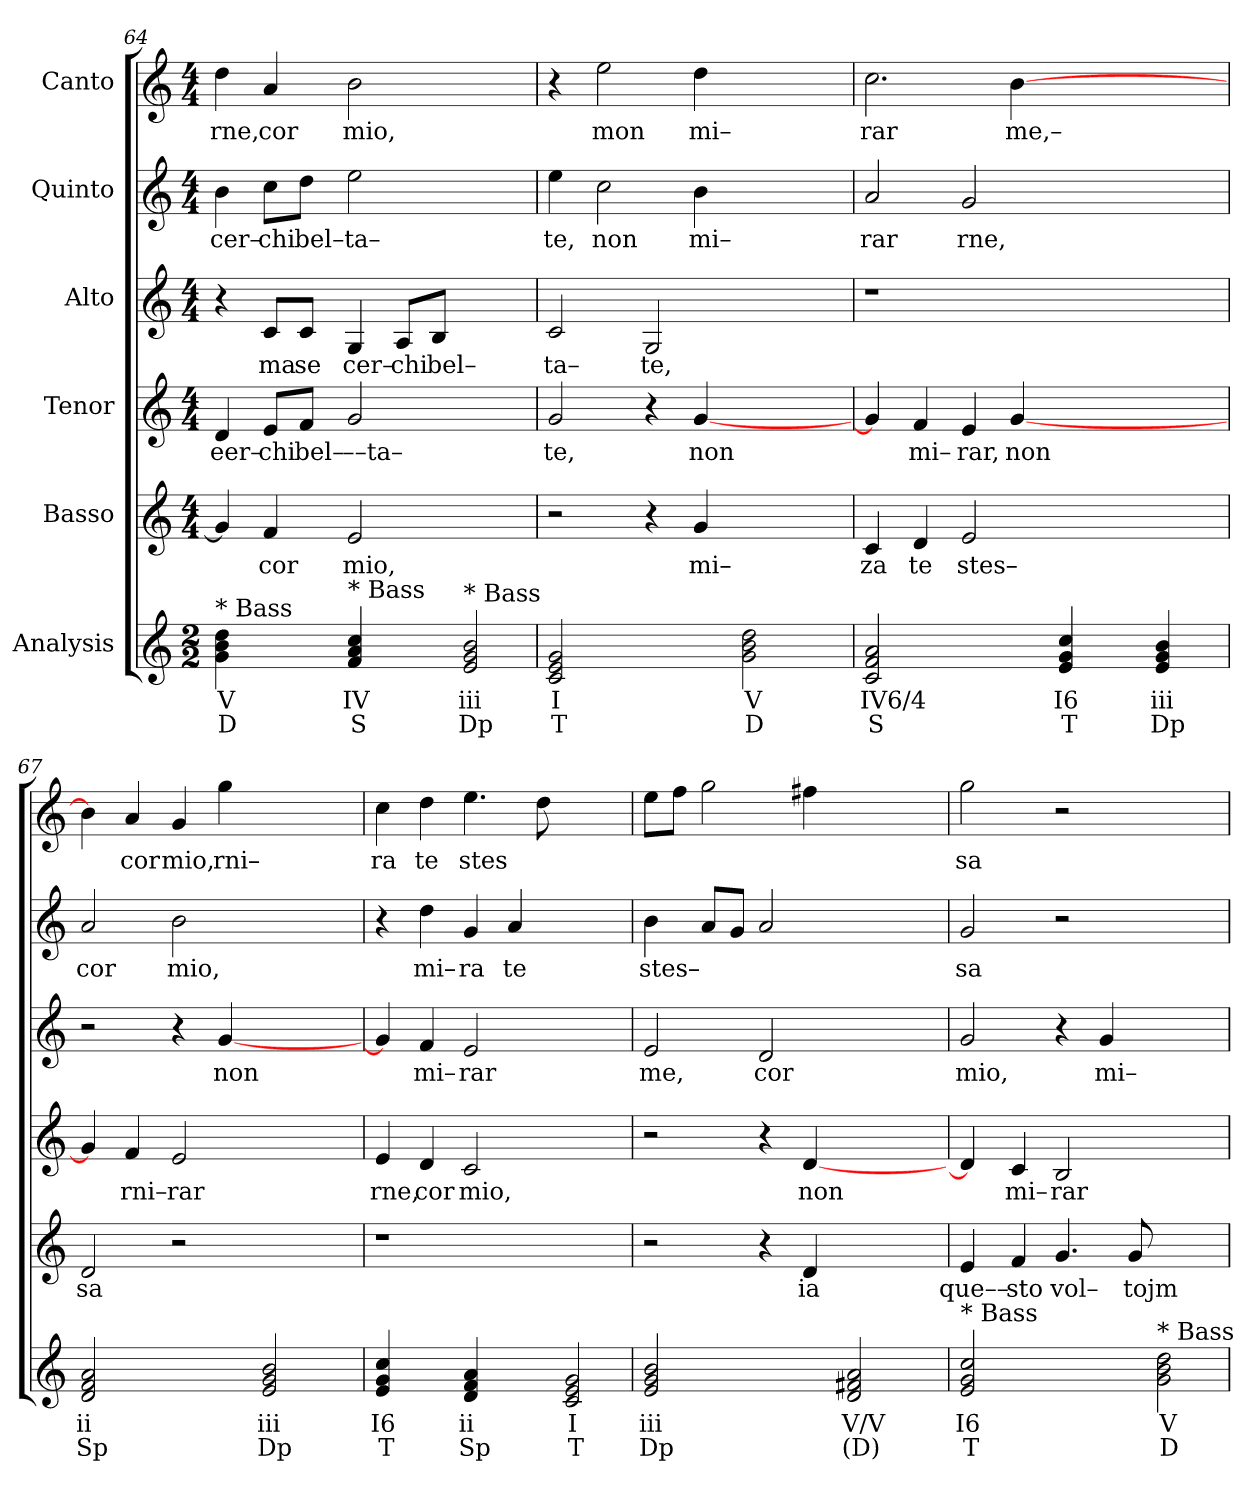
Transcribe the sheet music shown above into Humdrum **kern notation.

**kern	**text	**text	**kern	**text	**kern	**text	**kern	**text	**kern	**text	**kern	**text
*part6	*part6	*part6	*part5	*part5	*part4	*part4	*part3	*part3	*part2	*part2	*part1	*part1
*staff6	*staff6	*staff6	*staff5	*staff5	*staff4	*staff4	*staff3	*staff3	*staff2	*staff2	*staff1	*staff1
*I"Analysis	*	*	*I"Basso	*	*I"Tenor	*	*I"Alto	*	*I"Quinto	*	*I"Canto	*
*	*	*	*clefG2	*	*clefG2	*	*clefG2	*	*clefG2	*	*clefG2	*
*k[]	*	*	*k[]	*	*k[]	*	*k[]	*	*k[]	*	*k[]	*
*M2/2	*	*	*M4/4	*	*M4/4	*	*M4/4	*	*M4/4	*	*M4/4	*
=64	=64	=64	=64	=64	=64	=64	=64	=64	=64	=64	=64	=64
!	!	!	!	!	!	!LO:LY:b	!	!	!	!	!	!
!	!	!	!	!	!	!	!	!	!	!LO:LY:b	!	!
!LO:TX:a:t=* Bass	!	!	!	!	!	!	!	!	!	!	!	!
!	!	!	!	!	!	!	!	!	!	!	!	!LO:LY:b
4g 4b 4dd	V	D	4g/]	.	4d/	eer–	4r	.	4b\	cer–	4dd\	rne,
!	!	!	!	!LO:LY:b	!	!	!	!	!	!	!	!
!	!	!	!	!	!	!LO:LY:b	!	!	!	!	!	!
!	!	!	!	!	!	!	!	!LO:LY:b	!	!	!	!
!	!	!	!	!	!	!	!	!	!	!LO:LY:b	!	!
!	!	!	!	!	!	!	!	!	!	!	!	!LO:LY:b
4ryy	.	.	4f/	cor	8e/L	chi	8c/L	ma	8cc\L	chi	4a/	cor
!	!	!	!	!	!	!LO:LY:b	!	!	!	!	!	!
!	!	!	!	!	!	!	!	!LO:LY:b	!	!	!	!
!	!	!	!	!	!	!	!	!	!	!LO:LY:b	!	!
.	.	.	.	.	8f/J	bel–	8c/J	se	8dd\J	bel–ta–	.	.
!	!	!	!	!LO:LY:b	!	!	!	!	!	!	!	!
!	!	!	!	!	!	!LO:LY:b	!	!	!	!	!	!
!	!	!	!	!	!	!	!	!LO:LY:b	!	!	!	!
!LO:TX:a:t=* Bass	!	!	!	!	!	!	!	!	!	!	!	!
!	!	!	!	!	!	!	!	!	!	!	!	!LO:LY:b
4f 4a 4cc	IV	S	2e/	mio,	2g/	––ta–	4G/	cer–	2ee\	.	2b\	mio,
!	!	!	!	!	!	!	!	!LO:LY:b	!	!	!	!
4ryy	.	.	.	.	.	.	8A/L	chi	.	.	.	.
!	!	!	!	!	!	!	!	!LO:LY:b	!	!	!	!
.	.	.	.	.	.	.	8B/J	bel–	.	.	.	.
!LO:TX:a:t=* Bass	!	!	!	!	!	!	!	!	!	!	!	!
2e 2g 2b	iii	Dp	2ryy	.	2ryy	.	2ryy	.	2ryy	.	2ryy	.
=65	=65	=65	=65	=65	=65	=65	=65	=65	=65	=65	=65	=65
!	!	!	!	!	!	!LO:LY:b	!	!	!	!	!	!
!	!	!	!	!	!	!	!	!LO:LY:b	!	!	!	!
!	!	!	!	!	!	!	!	!	!	!LO:LY:b	!	!
2c 2e 2g	I	T	2r	.	2g/	te,	2c/	ta–	4ee\	te,	4r	.
!	!	!	!	!	!	!	!	!	!	!LO:LY:b	!	!
!	!	!	!	!	!	!	!	!	!	!	!	!LO:LY:b
.	.	.	.	.	.	.	.	.	2cc\	non	2ee\	mon
!	!	!	!	!	!	!	!	!LO:LY:b	!	!	!	!
2ryy	.	.	4r	.	4r	.	2G/	te,	.	.	.	.
!	!	!	!	!LO:LY:b	!	!	!	!	!	!	!	!
!	!	!	!	!	!	!LO:LY:b	!	!	!	!	!	!
!	!	!	!	!	!	!	!	!	!	!LO:LY:b	!	!
!	!	!	!	!	!	!	!	!	!	!	!	!LO:LY:b
.	.	.	4g/	mi–	[4g/	non	.	.	4b\	mi–	4dd\	mi–
2g 2b 2dd	V	D	2ryy	.	2ryy	.	2ryy	.	2ryy	.	2ryy	.
=66	=66	=66	=66	=66	=66	=66	=66	=66	=66	=66	=66	=66
!	!	!	!	!LO:LY:b	!	!	!	!	!	!	!	!
!	!	!	!	!	!	!	!	!	!	!LO:LY:b	!	!
!	!	!	!	!	!	!	!	!	!	!	!	!LO:LY:b
2c 2f 2a	IV6/4	S	4c/	za	4g/]	.	1r	.	2a/	rar	2.cc\	rar
!	!	!	!	!LO:LY:b	!	!	!	!	!	!	!	!
!	!	!	!	!	!	!LO:LY:b	!	!	!	!	!	!
.	.	.	4d/	te	4f/	mi–	.	.	.	.	.	.
!	!	!	!	!LO:LY:b	!	!	!	!	!	!	!	!
!	!	!	!	!	!	!LO:LY:b	!	!	!	!	!	!
!	!	!	!	!	!	!	!	!	!	!LO:LY:b	!	!
2ryy	.	.	2e/	stes–	4e/	rar,	.	.	2g/	rne,	.	.
!	!	!	!	!	!	!LO:LY:b	!	!	!	!	!	!
!	!	!	!	!	!	!	!	!	!	!	!	!LO:LY:b
.	.	.	.	.	[4g/	non	.	.	.	.	[4b\	me,–
4e 4g 4cc	I6	T	2.ryy	.	2.ryy	.	2.ryy	.	2.ryy	.	2.ryy	.
4ryy	.	.	.	.	.	.	.	.	.	.	.	.
4e 4g 4b	iii	Dp	.	.	.	.	.	.	.	.	.	.
=67	=67	=67	=67	=67	=67	=67	=67	=67	=67	=67	=67	=67
!	!	!	!	!LO:LY:b	!	!	!	!	!	!	!	!
!	!	!	!	!	!	!	!	!	!	!LO:LY:b	!	!
2d 2f 2a	ii	Sp	2d/	sa	4g/]	.	2r	.	2a/	cor	4b\]	.
!	!	!	!	!	!	!LO:LY:b	!	!	!	!	!	!
!	!	!	!	!	!	!	!	!	!	!	!	!LO:LY:b
.	.	.	.	.	4f/	rni–	.	.	.	.	4a/	cor
!	!	!	!	!	!	!LO:LY:b	!	!	!	!	!	!
!	!	!	!	!	!	!	!	!	!	!LO:LY:b	!	!
!	!	!	!	!	!	!	!	!	!	!	!	!LO:LY:b
2ryy	.	.	2r	.	2e/	rar	4r	.	2b\	mio,	4g/	mio,
!	!	!	!	!	!	!	!	!LO:LY:b	!	!	!	!
!	!	!	!	!	!	!	!	!	!	!	!	!LO:LY:b
.	.	.	.	.	.	.	[4g/	non	.	.	4gg\	rni–
2e 2g 2b	iii	Dp	2ryy	.	2ryy	.	2ryy	.	2ryy	.	2ryy	.
=68	=68	=68	=68	=68	=68	=68	=68	=68	=68	=68	=68	=68
!	!	!	!	!	!	!LO:LY:b	!	!	!	!	!	!
!	!	!	!	!	!	!	!	!	!	!	!	!LO:LY:b
4e 4g 4cc	I6	T	1r	.	4e/	rne,	4g/]	.	4r	.	4cc\	ra
!	!	!	!	!	!	!LO:LY:b	!	!	!	!	!	!
!	!	!	!	!	!	!	!	!LO:LY:b	!	!	!	!
!	!	!	!	!	!	!	!	!	!	!LO:LY:b	!	!
!	!	!	!	!	!	!	!	!	!	!	!	!LO:LY:b
4ryy	.	.	.	.	4d/	cor	4f/	mi–	4dd\	mi–	4dd\	te
!	!	!	!	!	!	!LO:LY:b	!	!	!	!	!	!
!	!	!	!	!	!	!	!	!LO:LY:b	!	!	!	!
!	!	!	!	!	!	!	!	!	!	!LO:LY:b	!	!
!	!	!	!	!	!	!	!	!	!	!	!	!LO:LY:b
4d 4f 4a	ii	Sp	.	.	2c/	mio,	2e/	rar	4g/	ra	4.ee\	stes
!	!	!	!	!	!	!	!	!	!	!LO:LY:b	!	!
4ryy	.	.	.	.	.	.	.	.	4a/	te	.	.
.	.	.	.	.	.	.	.	.	.	.	8dd\	.
2c 2e 2g	I	T	2ryy	.	2ryy	.	2ryy	.	2ryy	.	2ryy	.
=69	=69	=69	=69	=69	=69	=69	=69	=69	=69	=69	=69	=69
!	!	!	!	!	!	!	!	!LO:LY:b	!	!	!	!
!	!	!	!	!	!	!	!	!	!	!LO:LY:b	!	!
2e 2g 2b	iii	Dp	2r	.	2r	.	2e/	me,	4b\	stes–	8ee\L	.
.	.	.	.	.	.	.	.	.	.	.	8ff\J	.
.	.	.	.	.	.	.	.	.	8a/L	.	2gg\	.
.	.	.	.	.	.	.	.	.	8g/J	.	.	.
!	!	!	!	!	!	!	!	!LO:LY:b	!	!	!	!
2ryy	.	.	4r	.	4r	.	2d/	cor	2a/	.	.	.
!	!	!	!	!LO:LY:b	!	!	!	!	!	!	!	!
!	!	!	!	!	!	!LO:LY:b	!	!	!	!	!	!
.	.	.	4d/	ia	[4d/	non	.	.	.	.	4ff#X\	.
2d 2f#X 2a	V/V	(D)	2ryy	.	2ryy	.	2ryy	.	2ryy	.	2ryy	.
=70	=70	=70	=70	=70	=70	=70	=70	=70	=70	=70	=70	=70
!	!	!	!	!LO:LY:b	!	!	!	!	!	!	!	!
!	!	!	!	!	!	!	!	!LO:LY:b	!	!	!	!
!	!	!	!	!	!	!	!	!	!	!LO:LY:b	!	!
!LO:TX:a:t=* Bass	!	!	!	!	!	!	!	!	!	!	!	!
!	!	!	!	!	!	!	!	!	!	!	!	!LO:LY:b
2e 2g 2cc	I6	T	4e/	que––	4d/]	.	2g/	mio,	2g/	sa	2gg\	sa
!	!	!	!	!LO:LY:b	!	!	!	!	!	!	!	!
!	!	!	!	!	!	!LO:LY:b	!	!	!	!	!	!
.	.	.	4f/	sto	4c/	mi–	.	.	.	.	.	.
!	!	!	!	!LO:LY:b	!	!	!	!	!	!	!	!
!	!	!	!	!	!	!LO:LY:b	!	!	!	!	!	!
2ryy	.	.	4.g/	vol–	2B/	rar	4r	.	2r	.	2r	.
!	!	!	!	!	!	!	!	!LO:LY:b	!	!	!	!
.	.	.	.	.	.	.	4g/	mi–	.	.	.	.
!	!	!	!	!LO:LY:b	!	!	!	!	!	!	!	!
.	.	.	8g/	tojm	.	.	.	.	.	.	.	.
!LO:TX:a:t=* Bass	!	!	!	!	!	!	!	!	!	!	!	!
2g 2b 2dd	V	D	2ryy	.	2ryy	.	2ryy	.	2ryy	.	2ryy	.
=	=	=	=	=	=	=	=	=	=	=	=	=
*-	*-	*-	*-	*-	*-	*-	*-	*-	*-	*-	*-	*-
